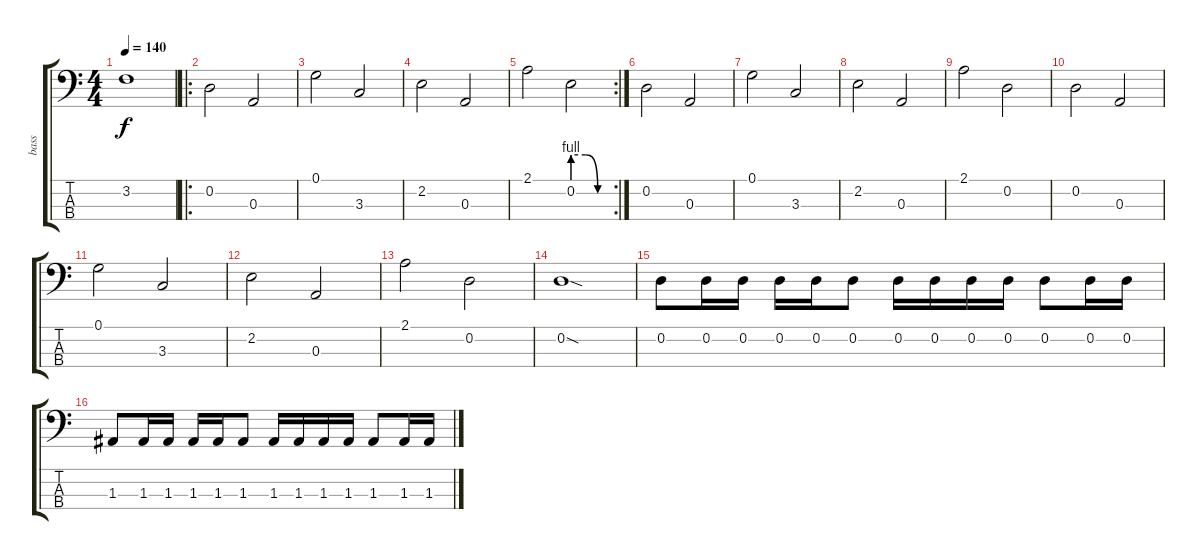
\track ("bass" "bass") {instrument electricbassfinger}
\staff {score tabs}
\tuning (G2 D2 A1 E1) {hide}
\ts (4 4)
\tempo 140
\clef f4
\ks c
3.2{t}.1{dy f} |
\ro
0.2.2 0.3.2 |
0.1.2 3.3.2 |
2.2.2 0.3.2 |
\rc 2
2.1.2 0.2{be (custom 0 4 20 4 40 0 60 0)}.2 |
0.2.2 0.3.2 |
0.1.2 3.3.2 |
2.2.2 0.3.2 |
2.1.2 0.2.2 |
0.2.2 0.3.2 |
0.1.2 3.3.2 |
2.2.2 0.3.2 |
2.1.2 0.2.2 |
0.2{sod}.1 |
0.2.8 0.2.16 0.2.16 0.2.16 0.2.16 0.2.8 0.2.16 0.2.16 0.2.16 0.2.16 0.2.8 0.2.16 0.2.16 |
1.3.8 1.3.16 1.3.16 1.3.16 1.3.16 1.3.8 1.3.16 1.3.16 1.3.16 1.3.16 1.3.8 1.3.16 1.3.16
